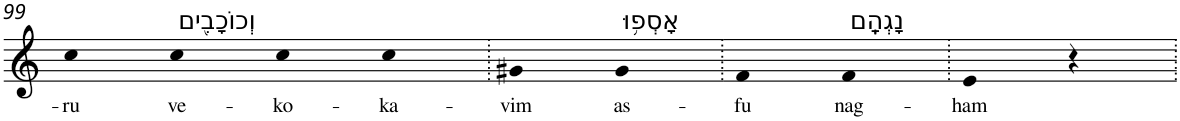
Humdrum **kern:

**kern	**text
*part1	*part1
*staff1	*staff1
*I"Piano	*
*I'Pno	*
!!LO:PB:g=z
*clefG2	*
*k[]	*
=99	=99
!	!LO:LY:b
4cc	-ru
!LO:TX:a:t=וְכוֹכָבִ֖ים	!
!	!LO:LY:b
4cc	ve-
!	!LO:LY:b
4cc	-ko-
!	!LO:LY:b
4cc	-ka-
=100.	=100.
!	!LO:LY:b
4g#X	-vim
!LO:TX:a:t=אָסְפ֥וּ	!
!	!LO:LY:b
4g#	as-
=101.	=101.
!	!LO:LY:b
4f	-fu
!LO:TX:a:t=נָגְהָֽם	!
!	!LO:LY:b
4f	nag-
=102.	=102.
!	!LO:LY:b
4e	-ham
4r	.
=.	=.
*-	*-
